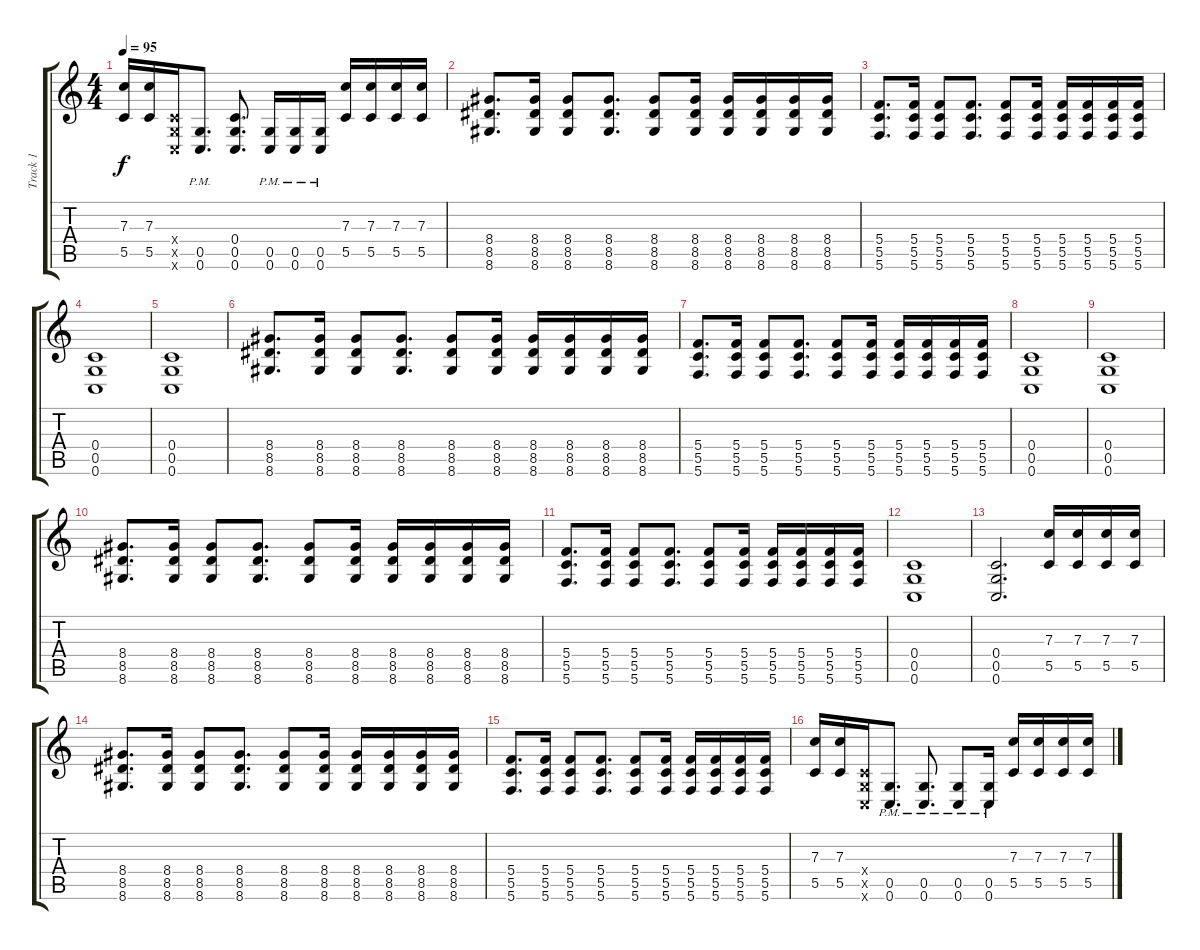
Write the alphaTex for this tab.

\track ("Track 1" "Track 1") {instrument distortionguitar}
\staff {score tabs}
\tuning (D4 A3 F3 C3 G2 C2) {hide}
\ts (4 4)
\tempo 95
\clef g2
\ks c
(7.3 5.5).16{dy f} (7.3 5.5).16 (0.4{x} 0.5{x} 0.6{x}).16 (0.5{pm} 0.6{pm}).8{d} (0.4 0.5 0.6).8{d} (0.5{pm} 0.6{pm}).16 (0.5{pm} 0.6{pm}).16 (0.5{pm} 0.6{pm}).16 (7.3 5.5).16 (7.3 5.5).16 (7.3 5.5).16 (7.3 5.5).16 |
(8.4 8.5 8.6).8{d} (8.4 8.5 8.6).16 (8.4 8.5 8.6).8 (8.4 8.5 8.6).8{d} (8.4 8.5 8.6).8 (8.4 8.5 8.6).16 (8.4 8.5 8.6).16 (8.4 8.5 8.6).16 (8.4 8.5 8.6).16 (8.4 8.5 8.6).16 |
(5.4 5.5 5.6).8{d} (5.4 5.5 5.6).16 (5.4 5.5 5.6).8 (5.4 5.5 5.6).8{d} (5.4 5.5 5.6).8 (5.4 5.5 5.6).16 (5.4 5.5 5.6).16 (5.4 5.5 5.6).16 (5.4 5.5 5.6).16 (5.4 5.5 5.6).16 |
(0.4 0.5 0.6).1 |
(0.4 0.5 0.6).1 |
(8.4 8.5 8.6).8{d} (8.4 8.5 8.6).16 (8.4 8.5 8.6).8 (8.4 8.5 8.6).8{d} (8.4 8.5 8.6).8 (8.4 8.5 8.6).16 (8.4 8.5 8.6).16 (8.4 8.5 8.6).16 (8.4 8.5 8.6).16 (8.4 8.5 8.6).16 |
(5.4 5.5 5.6).8{d} (5.4 5.5 5.6).16 (5.4 5.5 5.6).8 (5.4 5.5 5.6).8{d} (5.4 5.5 5.6).8 (5.4 5.5 5.6).16 (5.4 5.5 5.6).16 (5.4 5.5 5.6).16 (5.4 5.5 5.6).16 (5.4 5.5 5.6).16 |
(0.4 0.5 0.6).1 |
(0.4 0.5 0.6).1 |
(8.4 8.5 8.6).8{d} (8.4 8.5 8.6).16 (8.4 8.5 8.6).8 (8.4 8.5 8.6).8{d} (8.4 8.5 8.6).8 (8.4 8.5 8.6).16 (8.4 8.5 8.6).16 (8.4 8.5 8.6).16 (8.4 8.5 8.6).16 (8.4 8.5 8.6).16 |
(5.4 5.5 5.6).8{d} (5.4 5.5 5.6).16 (5.4 5.5 5.6).8 (5.4 5.5 5.6).8{d} (5.4 5.5 5.6).8 (5.4 5.5 5.6).16 (5.4 5.5 5.6).16 (5.4 5.5 5.6).16 (5.4 5.5 5.6).16 (5.4 5.5 5.6).16 |
(0.4 0.5 0.6).1 |
(0.4 0.5 0.6).2{d} (7.3 5.5).16 (7.3 5.5).16 (7.3 5.5).16 (7.3 5.5).16 |
(8.4 8.5 8.6).8{d} (8.4 8.5 8.6).16 (8.4 8.5 8.6).8 (8.4 8.5 8.6).8{d} (8.4 8.5 8.6).8 (8.4 8.5 8.6).16 (8.4 8.5 8.6).16 (8.4 8.5 8.6).16 (8.4 8.5 8.6).16 (8.4 8.5 8.6).16 |
(5.4 5.5 5.6).8{d} (5.4 5.5 5.6).16 (5.4 5.5 5.6).8 (5.4 5.5 5.6).8{d} (5.4 5.5 5.6).8 (5.4 5.5 5.6).16 (5.4 5.5 5.6).16 (5.4 5.5 5.6).16 (5.4 5.5 5.6).16 (5.4 5.5 5.6).16 |
(7.3 5.5).16 (7.3 5.5).16 (0.4{x} 0.5{x} 0.6{x}).16 (0.5{pm} 0.6{pm}).8{d} (0.5{pm} 0.6{pm}).8{d} (0.5{pm} 0.6{pm}).8 (0.5{pm} 0.6{pm}).16 (7.3 5.5).16 (7.3 5.5).16 (7.3 5.5).16 (7.3 5.5).16
